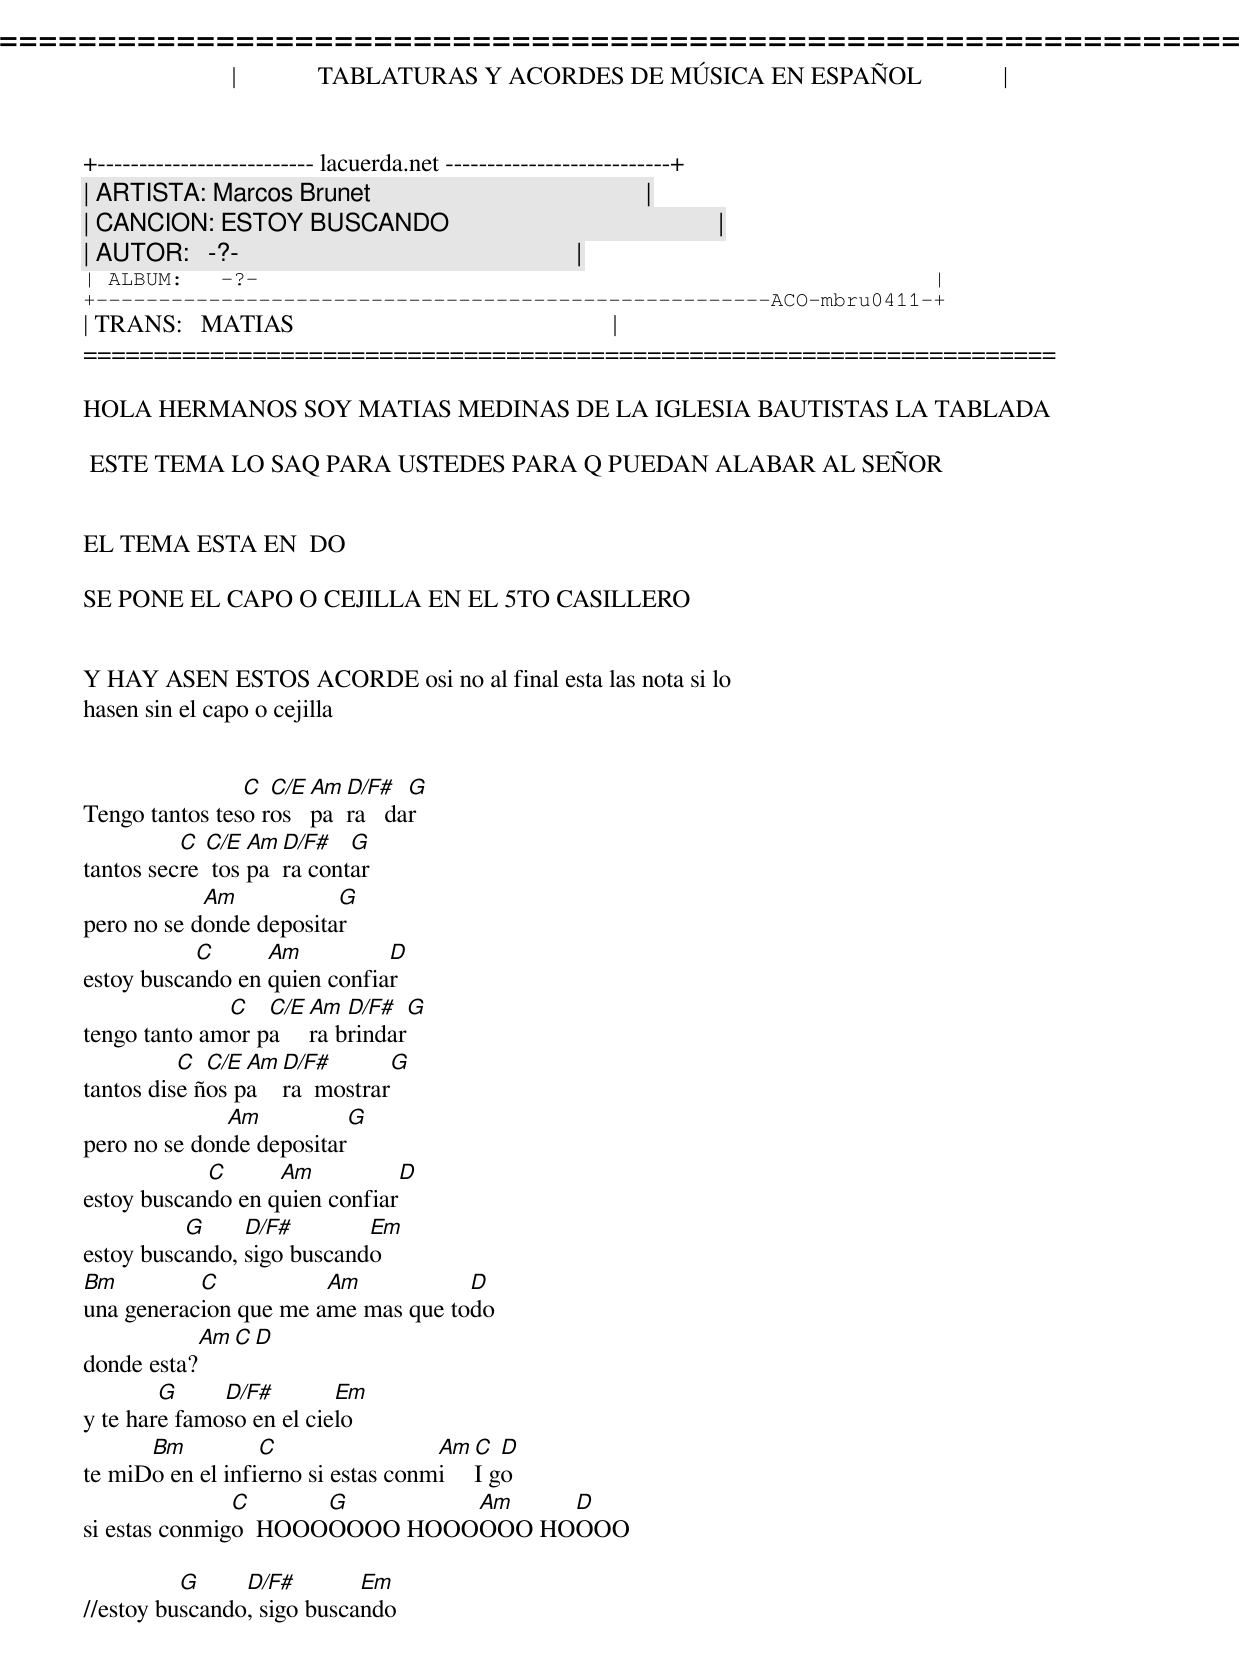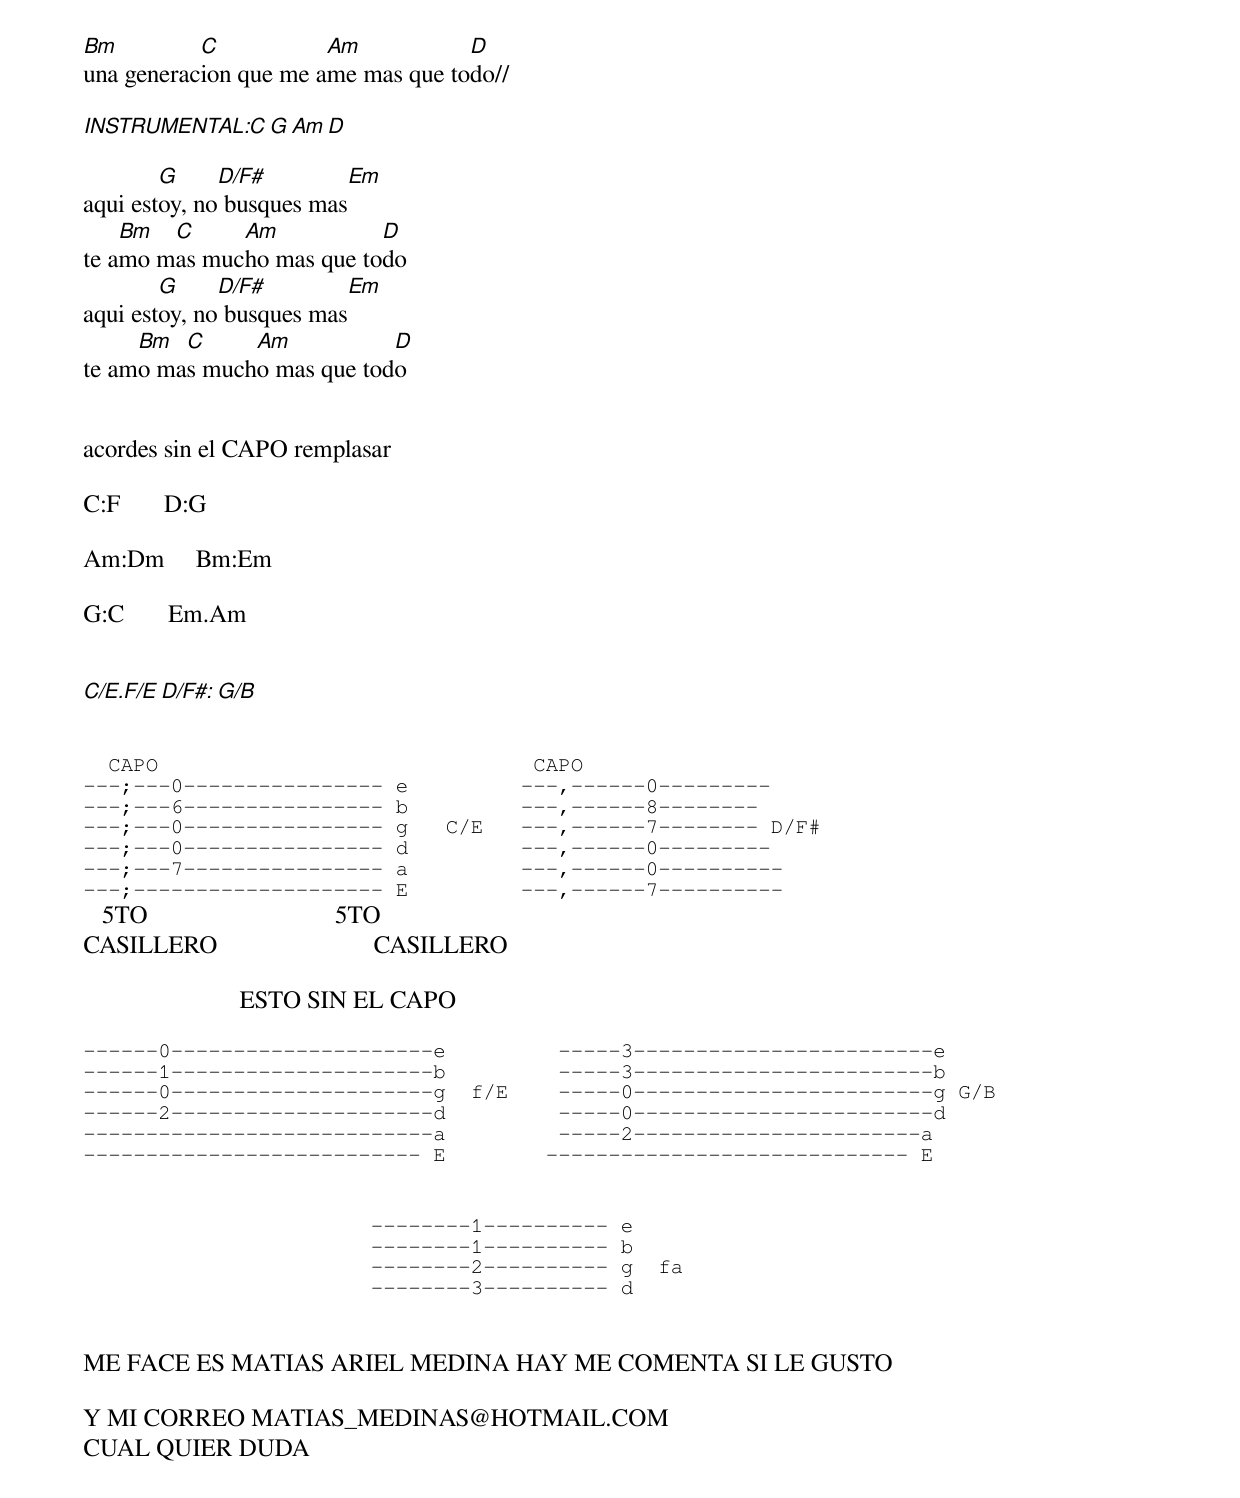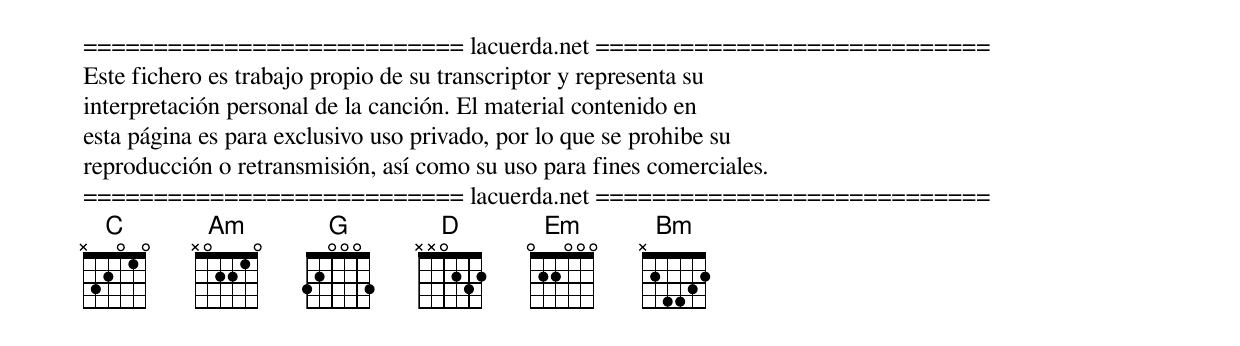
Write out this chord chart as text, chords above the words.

=====================================================================
|             TABLATURAS Y ACORDES DE MÚSICA EN ESPAÑOL             |
+-------------------------- lacuerda.net ---------------------------+
| ARTISTA: Marcos Brunet                                            |
| CANCION: ESTOY BUSCANDO                                           |
| AUTOR:   -?-                                                      |
| ALBUM:   -?-                                                      |
+------------------------------------------------------ACO-mbru0411-+
| TRANS:   MATIAS                                                   |
=====================================================================

HOLA HERMANOS SOY MATIAS MEDINAS DE LA IGLESIA BAUTISTAS LA TABLADA

 ESTE TEMA LO SAQ PARA USTEDES PARA Q PUEDAN ALABAR AL SEÑOR


EL TEMA ESTA EN  DO

SE PONE EL CAPO O CEJILLA EN EL 5TO CASILLERO


Y HAY ASEN ESTOS ACORDE osi no al final esta las nota si lo
hasen sin el capo o cejilla


                C  C/E Am  D/F#   G
Tengo tantos teso ros  pa  ra   dar
          C  C/E  Am  D/F#   G
tantos secre  tos pa  ra contar
            Am           G
pero no se donde depositar
           C      Am          D
estoy buscando en quien confiar
              C   C/E Am  D/F#   G
tengo tanto amor pa   ra brindar
          C  C/E Am D/F#       G
tantos dise ños pa  ra  mostrar
              Am           G
pero no se donde depositar
            C      Am          D
estoy buscando en quien confiar
          G     D/F#        Em
estoy buscando, sigo buscando
Bm         C           Am           D
una generacion que me ame mas que todo
            Am C D
donde esta?
        G     D/F#        Em
y te hare famoso en el cielo
      Bm          C                 Am C  D
te miDo en el infierno si estas conmi  I go
               C      G        Am    D
si estas conmigo  HOOOOOOO HOOOOOO HOOOO

          G     D/F#        Em
//estoy buscando, sigo buscando
Bm         C           Am           D
una generacion que me ame mas que todo//

INSTRUMENTAL:C      G        Am    D

        G     D/F#        Em
aqui estoy, no busques mas
    Bm  C     Am           D
te amo mas mucho mas que todo
        G     D/F#        Em
aqui estoy, no busques mas
     Bm  C     Am           D
te amo mas mucho mas que todo


acordes sin el CAPO remplasar

C:F       D:G

Am:Dm     Bm:Em

G:C       Em.Am


C/E.F/E      D/F#: G/B


  CAPO                              CAPO
---;---0---------------- e         ---,------0---------
---;---6---------------- b         ---,------8--------
---;---0---------------- g   C/E   ---,------7-------- D/F#
---;---0---------------- d         ---,------0---------
---;---7---------------- a         ---,------0----------
---;-------------------- E         ---,------7----------
   5TO                              5TO
CASILLERO                         CASILLERO

                         ESTO SIN EL CAPO

------0---------------------e         -----3------------------------e
------1---------------------b         -----3------------------------b
------0---------------------g  f/E    -----0------------------------g G/B
------2---------------------d         -----0------------------------d
----------------------------a         -----2-----------------------a
--------------------------- E        ----------------------------- E


                       --------1---------- e
                       --------1---------- b
                       --------2---------- g  fa
                       --------3---------- d


ME FACE ES MATIAS ARIEL MEDINA HAY ME COMENTA SI LE GUSTO

Y MI CORREO MATIAS_MEDINAS@HOTMAIL.COM
CUAL QUIER DUDA


=========================== lacuerda.net ============================
Este fichero es trabajo propio de su transcriptor y representa su
interpretación personal de la canción. El material contenido en
esta página es para exclusivo uso privado, por lo que se prohibe su
reproducción o retransmisión, así como su uso para fines comerciales.
=========================== lacuerda.net ============================
